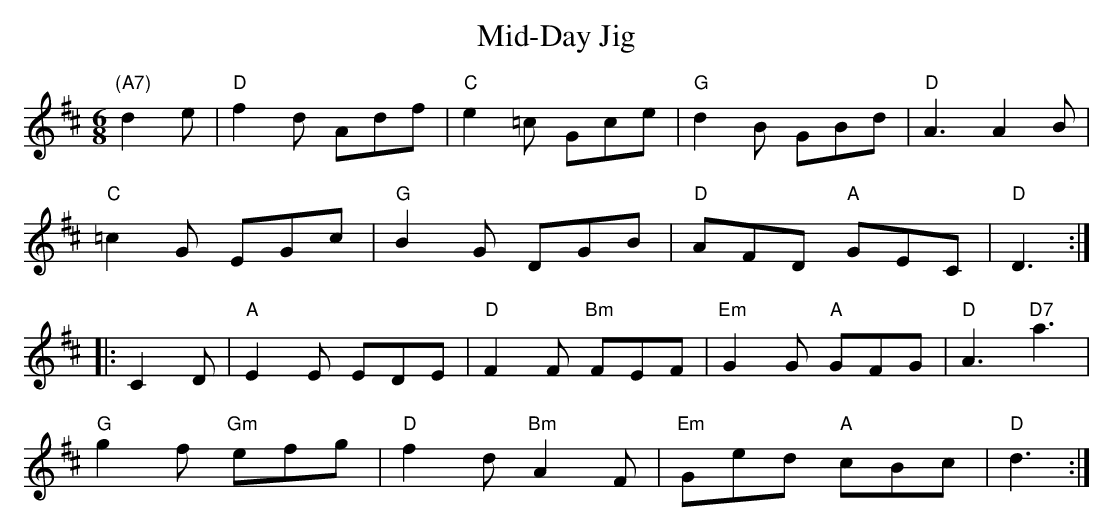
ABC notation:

X:1
T:Mid-Day Jig
M:6/8
K:D
"(A7)"d2e |"D"f2d Adf|"C"e2=c Gce|"G"d2B GBd|"D"A3 A2B|
"C"=c2G EGc|"G"B2G DGB|"D"AFD "A"GEC|"D"D3 :|
|:C2D |"A"E2E EDE|"D"F2F "Bm"FEF|"Em"G2G "A"GFG|"D"A3 "D7"a3|
"G"g2f "Gm"efg|"D"f2d "Bm"A2F|"Em"Ged "A"cBc|"D"d3 :|
